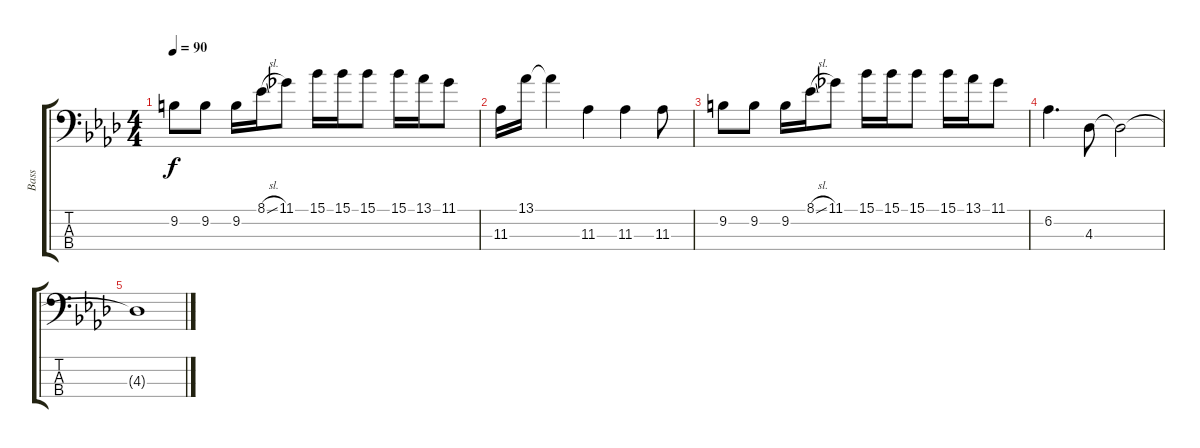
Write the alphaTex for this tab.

\track ("Bass" "Bass") {instrument electricbassfinger}
\staff {score tabs}
\tuning (G2 D2 A1 E1) {hide}
\ts (4 4)
\tempo 90
\clef f4
\ks ab
9.2.8{dy f} 9.2.8 9.2.16 8.1{sl}.16 11.1.8 15.1.16 15.1.16 15.1.8 15.1.16 13.1.16 11.1.8 |
11.3.16 13.1.16 13.1{t}.4 11.3.4 11.3.4 11.3.8 |
9.2.8 9.2.8 9.2.16 8.1{sl}.16 11.1.8 15.1.16 15.1.16 15.1.8 15.1.16 13.1.16 11.1.8 |
6.2.4{d} 4.3.8 4.3{t}.2 |
4.3{t}.1
